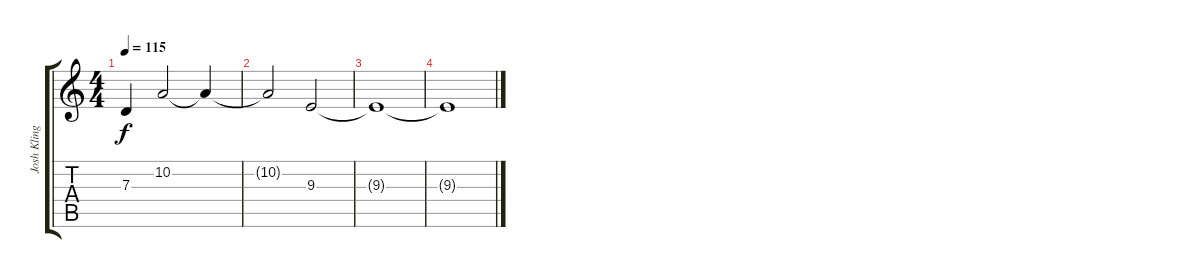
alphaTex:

\track ("Josh Klinghoffer " "Josh Kling") {instrument acousticgrandpiano}
\staff {score tabs}
\tuning (E4 B3 G3 D3 A2 E2) {hide}
\ts (4 4)
\tempo 115
\clef g2
\ks c
7.3{t}.4{dy f} 10.2.2 10.2{t}.4 |
10.2{t}.2 9.3.2 |
9.3{t}.1 |
9.3{t}.1
